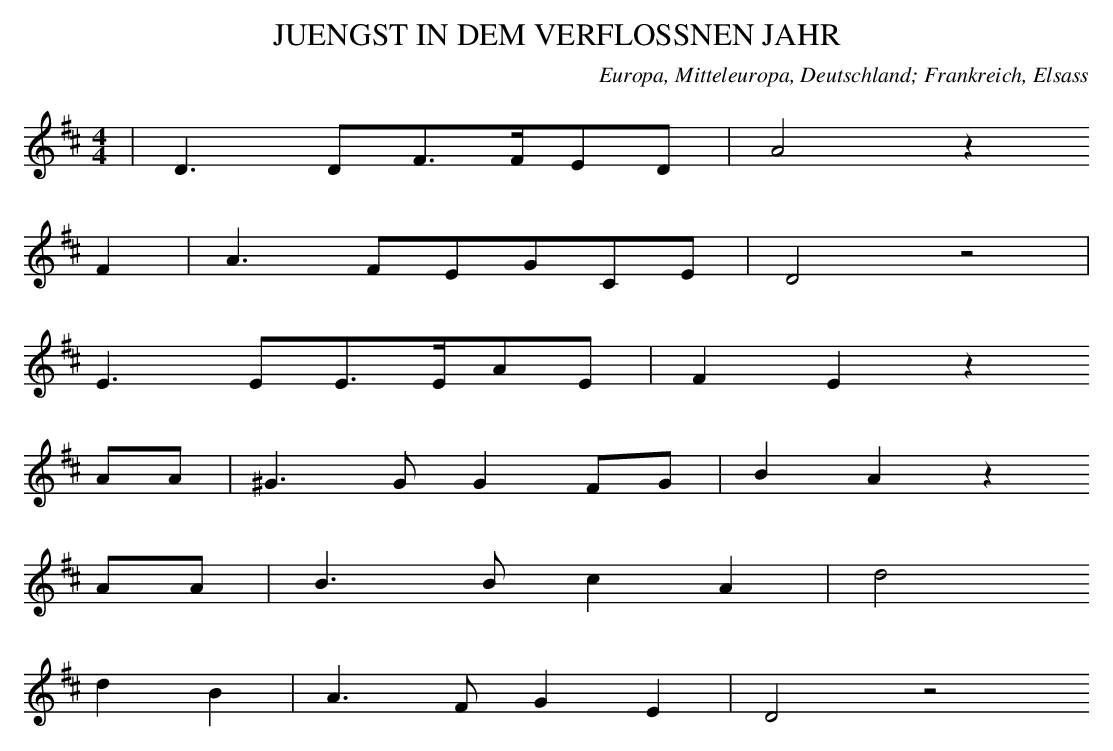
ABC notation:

X:1
T: JUENGST IN DEM VERFLOSSNEN JAHR
O: Europa, Mitteleuropa, Deutschland; Frankreich, Elsass
M: 4/4
L: 1/16
K: D
 | D6D2F3FE2D2 | A8z4
F4 | A6F2E2G2C2E2 | D8z8 |
E6E2E3EA2E2 | F4E4z4
A2A2 | ^G6G2G4F2G2 | B4A4z4
A2A2 | B6B2c4A4 | d8
d4B4 | A6F2G4E4 | D8z8
